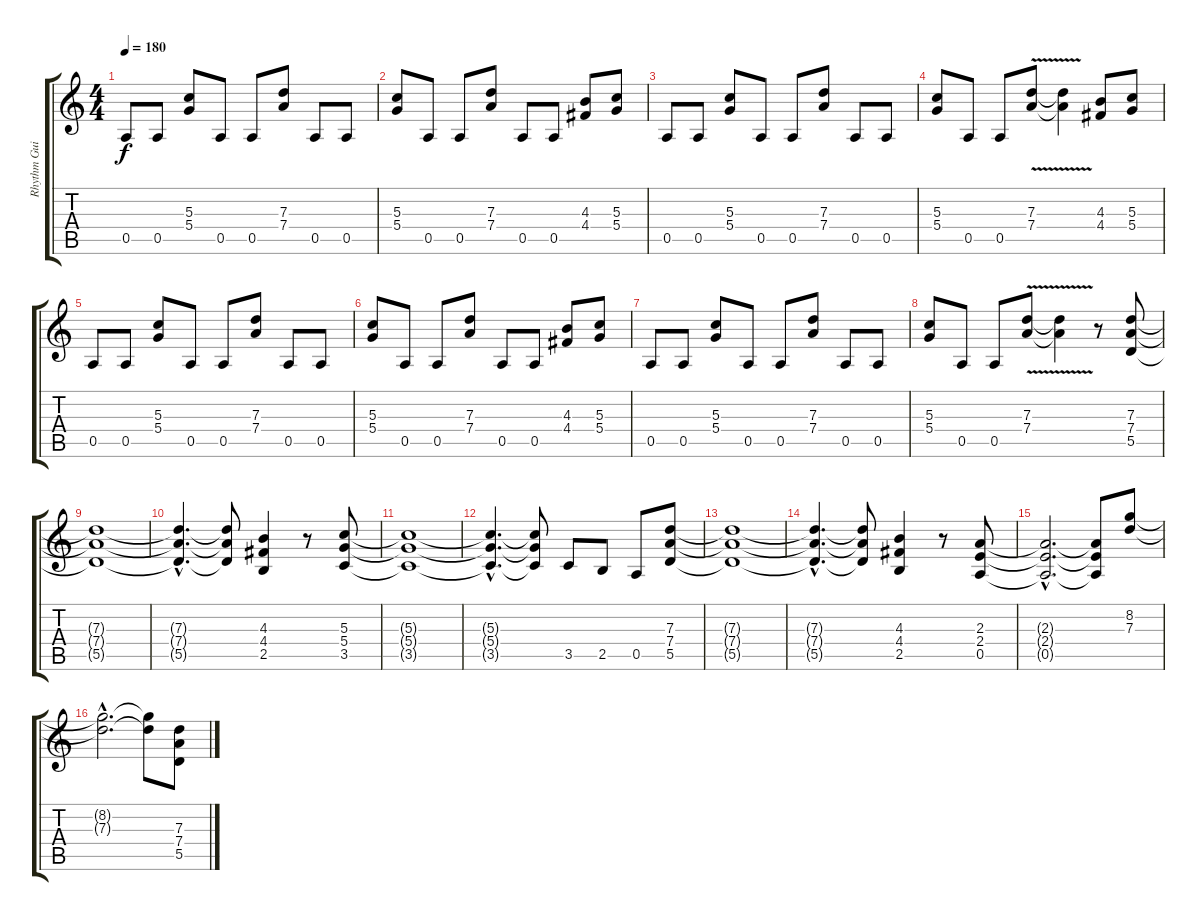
\track ("Rhythm Guitar 2" "Rhythm Gui") {instrument distortionguitar}
\staff {score tabs}
\tuning (E4 B3 G3 D3 A2 E2) {hide}
\ts (4 4)
\tempo 180
\clef g2
\ks c
0.5.8{dy f} 0.5.8 (5.3 5.4).8 0.5.8 0.5.8 (7.3 7.4).8 0.5.8 0.5.8 |
(5.3 5.4).8 0.5.8 0.5.8 (7.3 7.4).8 0.5.8 0.5.8 (4.3 4.4).8 (5.3 5.4).8 |
0.5.8 0.5.8 (5.3 5.4).8 0.5.8 0.5.8 (7.3 7.4).8 0.5.8 0.5.8 |
(5.3 5.4).8 0.5.8 0.5.8 (7.3 7.4{v}).8 (7.3{t} 7.4{t}).4 (4.3 4.4).8 (5.3 5.4).8 |
0.5.8 0.5.8 (5.3 5.4).8 0.5.8 0.5.8 (7.3 7.4).8 0.5.8 0.5.8 |
(5.3 5.4).8 0.5.8 0.5.8 (7.3 7.4).8 0.5.8 0.5.8 (4.3 4.4).8 (5.3 5.4).8 |
0.5.8 0.5.8 (5.3 5.4).8 0.5.8 0.5.8 (7.3 7.4).8 0.5.8 0.5.8 |
(5.3 5.4).8 0.5.8 0.5.8 (7.3 7.4{v}).8 (7.3{t} 7.4{t}).4 r.8 (7.3 7.4 5.5).8 |
(7.3{t} 7.4{t} 5.5{t}).1 |
(7.3{hac t} 7.4{hac t} 5.5{hac t}).4{d} (7.3{t} 7.4{t} 5.5{t}).8 (4.3 4.4 2.5).4 r.8 (5.3 5.4 3.5).8 |
(5.3{t} 5.4{t} 3.5{t}).1 |
(5.3{hac t} 5.4{hac t} 3.5{hac t}).4{d} (5.3{t} 5.4{t} 3.5{t}).8 3.5.8 2.5.8 0.5.8 (7.3 7.4 5.5).8 |
(7.3{t} 7.4{t} 5.5{t}).1 |
(7.3{hac t} 7.4{hac t} 5.5{hac t}).4{d} (7.3{t} 7.4{t} 5.5{t}).8 (4.3 4.4 2.5).4 r.8 (2.3 2.4 0.5).8 |
(2.3{hac t} 2.4{hac t} 0.5{hac t}).2{d} (2.3{t} 2.4{t} 0.5{t}).8 (8.2 7.3).8 |
(8.2{hac t} 7.3{hac t}).2{d} (8.2{t} 7.3{t}).8 (7.3 7.4 5.5).8
